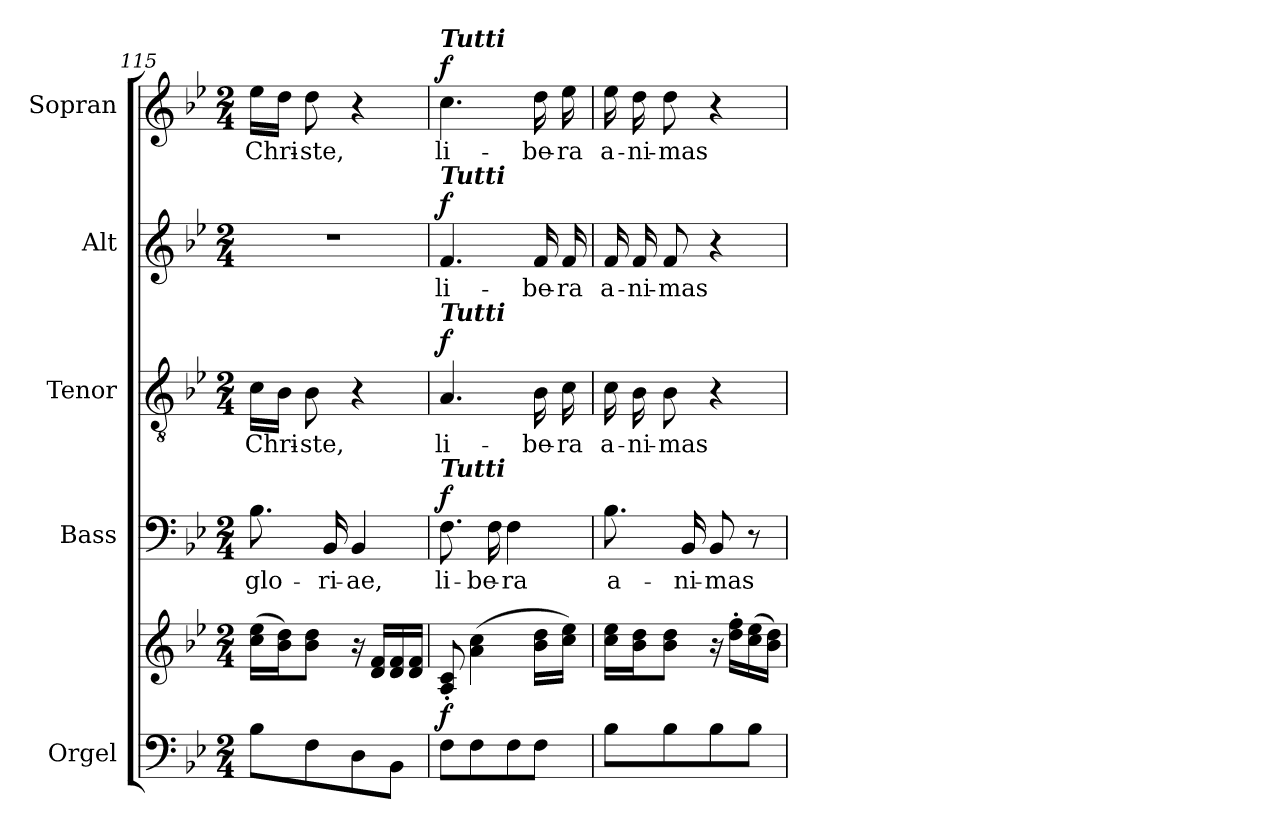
**kern	**kern	**dynam	**kern	**text	**dynam	**kern	**text	**dynam	**kern	**text	**dynam	**kern	**text	**dynam
*part5	*part5	*part5	*part4	*part4	*part4	*part3	*part3	*part3	*part2	*part2	*part2	*part1	*part1	*part1
*staff6	*staff5	*staff5/6	*staff4	*staff4	*staff4	*staff3	*staff3	*staff3	*staff2	*staff2	*staff2	*staff1	*staff1	*staff1
*I"Orgel	*	*	*I"Bass	*	*	*I"Tenor	*	*	*I"Alt	*	*	*I"Sopran	*	*
*I'Org.	*	*	*I'B.	*	*	*I'T.	*	*	*I'A.	*	*	*I'S.	*	*
*clefF4	*clefG2	*	*clefF4	*	*	*clefGv2	*	*	*clefG2	*	*	*clefG2	*	*
*k[b-e-]	*k[b-e-]	*	*k[b-e-]	*	*	*k[b-e-]	*	*	*k[b-e-]	*	*	*k[b-e-]	*	*
*B-:	*B-:	*	*B-:	*	*	*B-:	*	*	*B-:	*	*	*B-:	*	*
*M2/4	*M2/4	*	*M2/4	*	*	*M2/4	*	*	*M2/4	*	*	*M2/4	*	*
=115	=115	=115	=115	=115	=115	=115	=115	=115	=115	=115	=115	=115	=115	=115
!	!	!	!	!LO:LY:b	!	!	!LO:LY:b	!	!	!	!	!	!LO:LY:b	!
8B-\L	(>16cc\ 16ee-\LL	.	8.B-\	glo-	.	16c\LL	Chri-	.	2r	.	.	16ee-\LL	Chri-	.
.	16b-\ 16dd\J)	.	.	.	.	16B-\JJ	.	.	.	.	.	16dd\JJ	.	.
!	!	!	!	!	!	!	!LO:LY:b	!	!	!	!	!	!LO:LY:b	!
8F\	8b-\ 8dd\J	.	.	.	.	8B-\	-ste,	.	.	.	.	8dd\	-ste,	.
!	!	!	!	!LO:LY:b	!	!	!	!	!	!	!	!	!	!
.	.	.	16BB-/	-ri-	.	.	.	.	.	.	.	.	.	.
!	!	!	!	!LO:LY:b	!	!	!	!	!	!	!	!	!	!
8D\	16r	.	4BB-/	-ae,	.	4r	.	.	.	.	.	4r	.	.
.	16d/ 16f/LL	.	.	.	.	.	.	.	.	.	.	.	.	.
8BB-\J	16d/ 16f/	.	.	.	.	.	.	.	.	.	.	.	.	.
.	16d/ 16f/JJ	.	.	.	.	.	.	.	.	.	.	.	.	.
!!LO:PB:g=z
=116	=116	=116	=116	=116	=116	=116	=116	=116	=116	=116	=116	=116	=116	=116
!	!	!	!	!	!	!	!	!	!	!	!	!LO:TX:a:Bi:t=Tutti	!	!
!	!	!	!	!	!	!	!	!	!LO:TX:a:Bi:t=Tutti	!	!	!	!	!
!	!	!	!	!	!	!LO:TX:a:Bi:t=Tutti	!	!	!	!	!	!	!	!
!	!	!	!LO:TX:a:Bi:t=Tutti	!	!	!	!	!	!	!	!	!	!	!
!	!	!LO:DY:b	!	!LO:LY:b	!LO:DY:a	!	!LO:LY:b	!LO:DY:a	!	!LO:LY:b	!LO:DY:a	!	!LO:LY:b	!LO:DY:a
8F\L	8A/'< 8c/'<	f	8.F\	li-	f	4.A/	li-	f	4.f/	li-	f	4.cc\	li-	f
8F\	(>4a\ 4cc\	.	.	.	.	.	.	.	.	.	.	.	.	.
!	!	!	!	!LO:LY:b	!	!	!	!	!	!	!	!	!	!
.	.	.	16F\	-be-	.	.	.	.	.	.	.	.	.	.
!	!	!	!	!LO:LY:b	!	!	!	!	!	!	!	!	!	!
8F\	.	.	4F\	-ra	.	.	.	.	.	.	.	.	.	.
!	!	!	!	!	!	!	!LO:LY:b	!	!	!LO:LY:b	!	!	!LO:LY:b	!
8F\J	16b-\ 16dd\LL	.	.	.	.	16B-\	-be-	.	16f/	-be-	.	16dd\	-be-	.
!	!	!	!	!	!	!	!LO:LY:b	!	!	!LO:LY:b	!	!	!LO:LY:b	!
.	16cc\ 16ee-\JJ)	.	.	.	.	16c\	-ra	.	16f/	-ra	.	16ee-\	-ra	.
=117	=117	=117	=117	=117	=117	=117	=117	=117	=117	=117	=117	=117	=117	=117
!	!	!	!	!LO:LY:b	!	!	!LO:LY:b	!	!	!LO:LY:b	!	!	!LO:LY:b	!
8B-\L	16cc\ 16ee-\LL	.	8.B-\	a-	.	16c\	a-	.	16f/	a-	.	16ee-\	a-	.
!	!	!	!	!	!	!	!LO:LY:b	!	!	!LO:LY:b	!	!	!LO:LY:b	!
.	16b-\ 16dd\J	.	.	.	.	16B-\	-ni-	.	16f/	-ni-	.	16dd\	-ni-	.
!	!	!	!	!	!	!	!LO:LY:b	!	!	!LO:LY:b	!	!	!LO:LY:b	!
8B-\	8b-\ 8dd\J	.	.	.	.	8B-\	-mas	.	8f/	-mas	.	8dd\	-mas	.
!	!	!	!	!LO:LY:b	!	!	!	!	!	!	!	!	!	!
.	.	.	16BB-/	-ni-	.	.	.	.	.	.	.	.	.	.
!	!	!	!	!LO:LY:b	!	!	!	!	!	!	!	!	!	!
8B-\	16r	.	8BB-/	-mas	.	4r	.	.	4r	.	.	4r	.	.
.	16dd\'> 16ff\'>LL	.	.	.	.	.	.	.	.	.	.	.	.	.
8B-\J	(>16cc\ 16ee-\	.	8r	.	.	.	.	.	.	.	.	.	.	.
.	16b-\ 16dd\JJ)	.	.	.	.	.	.	.	.	.	.	.	.	.
=	=	=	=	=	=	=	=	=	=	=	=	=	=	=
*-	*-	*-	*-	*-	*-	*-	*-	*-	*-	*-	*-	*-	*-	*-
